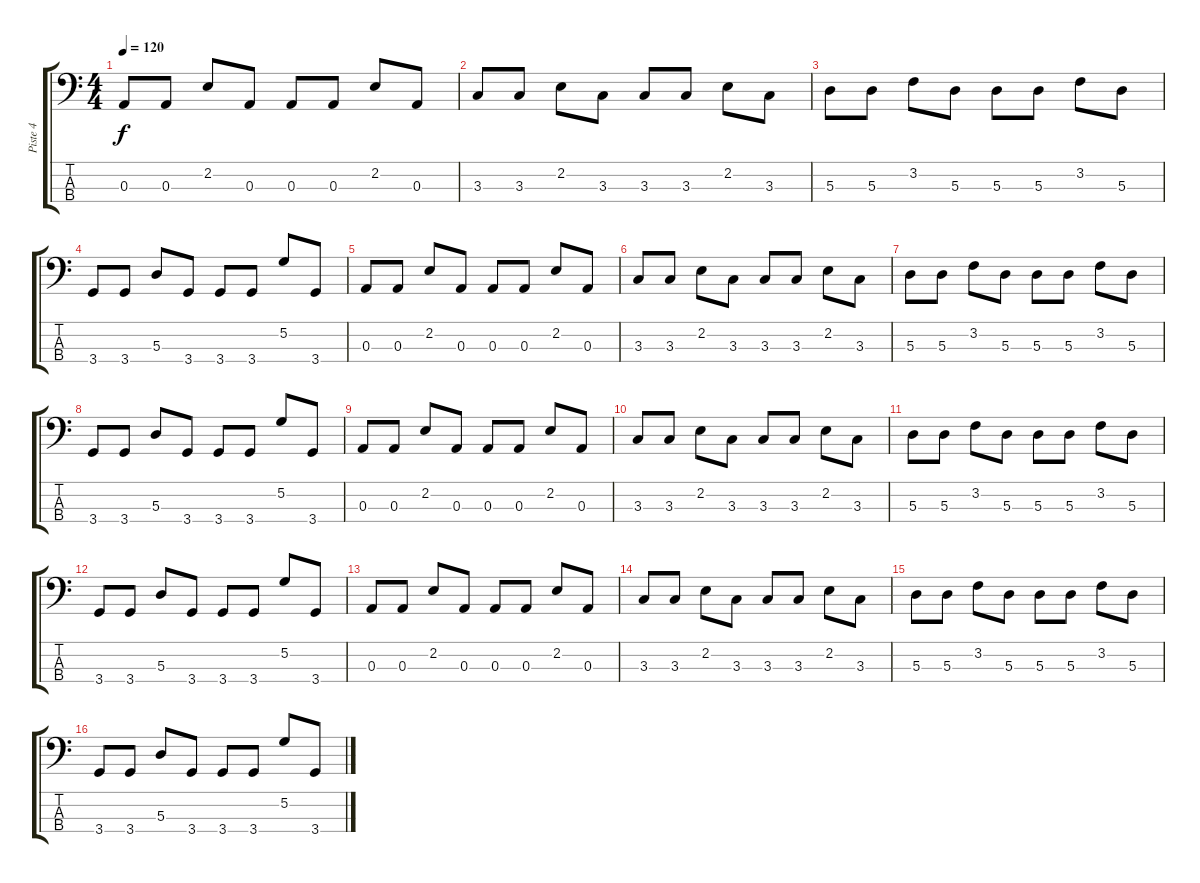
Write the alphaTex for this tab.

\track ("Piste 4" "Piste 4") {instrument acousticguitarnylon}
\staff {score tabs}
\tuning (G2 D2 A1 E1) {hide}
\ts (4 4)
\tempo 120
\clef f4
\ks c
0.3.8{dy f instrument acousticguitarnylon} 0.3.8 2.2.8 0.3.8 0.3.8 0.3.8 2.2.8 0.3.8 |
3.3.8 3.3.8 2.2.8 3.3.8 3.3.8 3.3.8 2.2.8 3.3.8 |
5.3.8 5.3.8 3.2.8 5.3.8 5.3.8 5.3.8 3.2.8 5.3.8 |
3.4.8 3.4.8 5.3.8 3.4.8 3.4.8 3.4.8 5.2.8 3.4.8 |
0.3.8 0.3.8 2.2.8 0.3.8 0.3.8 0.3.8 2.2.8 0.3.8 |
3.3.8 3.3.8 2.2.8 3.3.8 3.3.8 3.3.8 2.2.8 3.3.8 |
5.3.8 5.3.8 3.2.8 5.3.8 5.3.8 5.3.8 3.2.8 5.3.8 |
3.4.8 3.4.8 5.3.8 3.4.8 3.4.8 3.4.8 5.2.8 3.4.8 |
0.3.8 0.3.8 2.2.8 0.3.8 0.3.8 0.3.8 2.2.8 0.3.8 |
3.3.8 3.3.8 2.2.8 3.3.8 3.3.8 3.3.8 2.2.8 3.3.8 |
5.3.8 5.3.8 3.2.8 5.3.8 5.3.8 5.3.8 3.2.8 5.3.8 |
3.4.8 3.4.8 5.3.8 3.4.8 3.4.8 3.4.8 5.2.8 3.4.8 |
0.3.8 0.3.8 2.2.8 0.3.8 0.3.8 0.3.8 2.2.8 0.3.8 |
3.3.8 3.3.8 2.2.8 3.3.8 3.3.8 3.3.8 2.2.8 3.3.8 |
5.3.8 5.3.8 3.2.8 5.3.8 5.3.8 5.3.8 3.2.8 5.3.8 |
3.4.8 3.4.8 5.3.8 3.4.8 3.4.8 3.4.8 5.2.8 3.4.8
